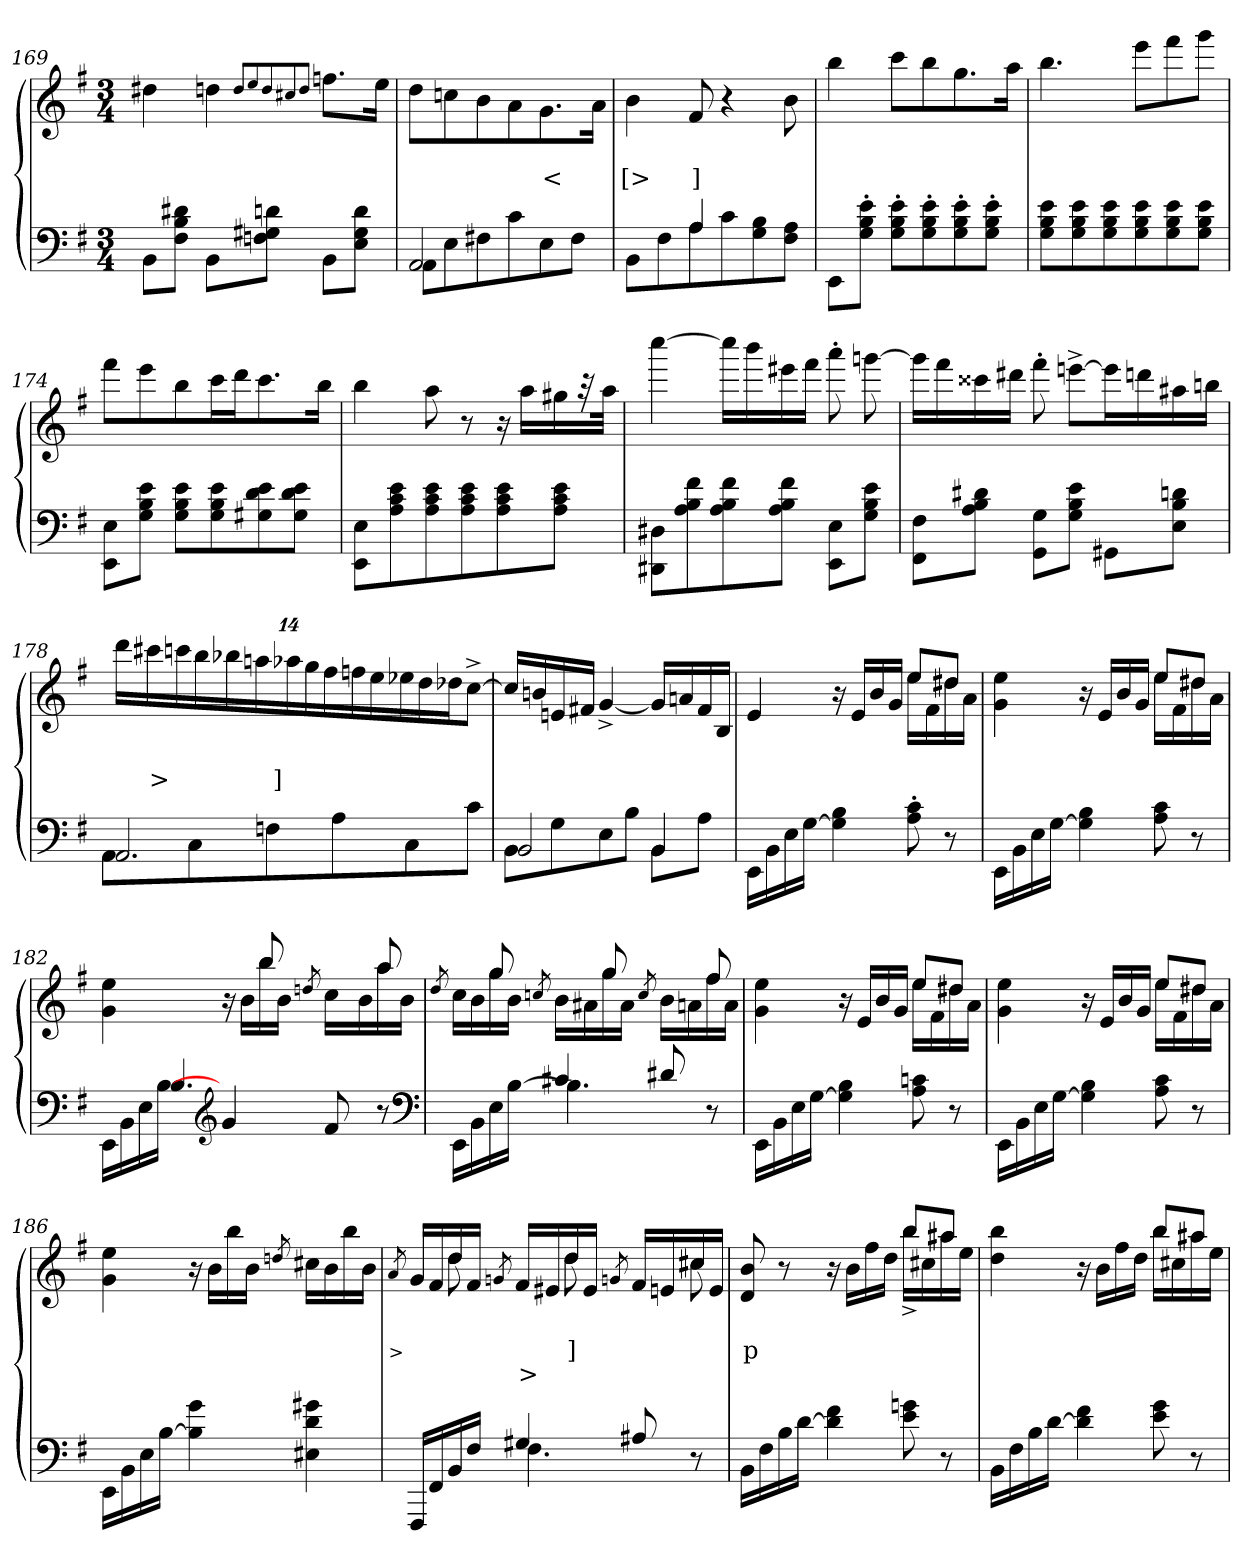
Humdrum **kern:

**kern	**kern	**text	**text	**text
*part2	*part1	*part1	*part1	*part1
*staff2	*staff1	*staff1	*staff1	*staff1
*clefF4	*clefG2	*	*	*
*k[f#]	*k[f#]	*	*	*
*M3/4	*M3/4	*	*	*
=169	=169	=169	=169	=169
8BBL	4dd#X	.	.	.
8d#X 8B 8F#J	.	.	.	.
8BBL	4ddn	.	.	.
8dn 8G#X 8FnJ	.	.	.	.
.	8qqdd/L	.	.	.
.	8qqee/	.	.	.
.	8qqdd/	.	.	.
.	8qqcc#X/	.	.	.
.	8qqdd/J	.	.	.
8BBL	8.ffnL	.	.	.
8d 8G# 8EJ	.	.	.	.
.	16eeJk	.	.	.
=170	=170	=170	=170	=170
*^	*	*	*	*
2AA	8AAL	8dd\L	.	.	.
.	8E	8ccn	.	.	.
.	8F#X	8b	.	.	.
.	8c	8a	.	.	.
4ryy	8E	8.g	.	<	.
.	8F#J	.	.	.	.
.	.	16aJk	.	.	.
=171	=171	=171	=171	=171	=171
4ryy	8BBL	4b	.	[>	.
.	8F#	.	.	.	.
4A	8A	8f#	.	]	.
.	8c	4r	.	.	.
4ryy	8B 8G	.	.	.	.
.	8A 8F#J	8b	.	.	.
*v	*v	*	*	*	*
=172	=172	=172	=172	=172
8EE\L	4bb	.	.	.
8e'> 8B'> 8G'>J	.	.	.	.
8e'> 8B'> 8G'>L	8cccL	.	.	.
8e'> 8B'> 8G'>	8bb	.	.	.
8e'> 8B'> 8G'>	8.gg	.	.	.
8e'> 8B'> 8G'>J	.	.	.	.
.	16aaJk	.	.	.
=173	=173	=173	=173	=173
8e 8B 8GL	4.bb	.	.	.
8e 8B 8G	.	.	.	.
8e 8B 8G	.	.	.	.
8e 8B 8G	8eeeL	.	.	.
8e 8B 8G	8fff#	.	.	.
8e 8B 8GJ	8gggJ	.	.	.
=174	=174	=174	=174	=174
8E 8EEL	8fff#L	.	.	.
8e 8B 8GJ	8eee	.	.	.
8e 8B 8GL	8bb	.	.	.
8e 8B 8G	16cccL	.	.	.
.	16dddJ	.	.	.
8e 8d 8G#X	8.ccc	.	.	.
8e 8d 8G#J	.	.	.	.
.	16bbJk	.	.	.
=175	=175	=175	=175	=175
8E 8EEL	4bb	.	.	.
8e 8c 8A	.	.	.	.
8e 8c 8A	8aa	.	.	.
8e 8c 8A	8r	.	.	.
8e 8c 8A	16r	.	.	.
.	16aaLL	.	.	.
8e 8c 8AJ	16gg#X	.	.	.
.	32r	.	.	.
.	32aaJJk	.	.	.
=176	=176	=176	=176	=176
8D#X 8DD#XL	[4cccc	.	.	.
8f# 8B 8A	.	.	.	.
8f# 8B 8A	16ccccLL]	.	.	.
.	16bbb	.	.	.
8f# 8B 8AJ	16eee#X	.	.	.
.	16fff#JJ	.	.	.
8E 8EEL	8aaa'>	.	.	.
8e 8B 8GJ	[8gggn	.	.	.
=177	=177	=177	=177	=177
8F# 8FF#L	16gggLL]	.	.	.
.	16fff#	.	.	.
8d#X 8B 8AJ	16ccc##X	.	.	.
.	16ddd#XJJ	.	.	.
8G 8GGL	8fff#'>	.	.	.
8e 8B 8GJ	[8eeen^>L	.	.	.
8GG#XL	16eeeL]	.	.	.
.	16dddn	.	.	.
8dn 8B 8EJ	16aa#X	.	.	.
.	16bbnJJ	.	.	.
=178	=178	=178	=178	=178
*^	*	*	*	*
2.AA	8AAL	112%5dddLL	.	.	.
.	.	112%5ccc#X	.	>	.
.	.	112%5cccn	.	.	.
.	8C	.	.	.	.
.	.	112%5bb	.	.	.
.	.	112%5bb-X	.	.	.
.	.	112%5aan	.	.	.
.	8Fn	.	.	.	.
.	.	112%5aa-X	.	]	.
.	.	112%5gg	.	.	.
.	.	112%5ff#	.	.	.
.	8A	.	.	.	.
.	.	112%5ffn	.	.	.
.	.	112%5ee	.	.	.
.	.	112%5ee-X	.	.	.
.	8C	.	.	.	.
.	.	112%5dd	.	.	.
.	.	112%5dd-XJ	.	.	.
.	8cJ	[8cc^>J	.	.	.
=179	=179	=179	=179	=179	=179
8BB\L	2BB/	16ccLL]	.	.	.
.	.	16bn	.	.	.
8G	.	16en	.	.	.
.	.	16f#XJJ	.	.	.
8E	.	[4g^>	.	.	.
8BJ	.	.	.	.	.
8BB\L	4BB/	16gLL]	.	.	.
.	.	16an	.	.	.
8AJ	.	16f#	.	.	.
.	.	16BJJ	.	.	.
*v	*v	*	*	*	*
=180	=180	=180	=180	=180
*	*^	*	*	*
16EE\LL	4e	2ryy	.	.	.
16BB	.	.	.	.	.
16E	.	.	.	.	.
[16GJJ	.	.	.	.	.
4B 4G]	16r	.	.	.	.
.	16eLL	.	.	.	.
.	16b	.	.	.	.
.	16gJJ	.	.	.	.
8c'> 8A'>	8eeL	16eeLL	.	.	.
.	.	16f#	.	.	.
8r	8dd#XJ	16dd#	.	.	.
.	.	16aJJ	.	.	.
=181	=181	=181	=181	=181	=181
16EE\LL	4ee 4g	2ryy	.	.	.
16BB	.	.	.	.	.
16E	.	.	.	.	.
[16GJJ	.	.	.	.	.
4B 4G]	16r	.	.	.	.
.	16eLL	.	.	.	.
.	16b	.	.	.	.
.	16gJJ	.	.	.	.
8c 8A	8eeL	16eeLL	.	.	.
.	.	16f#	.	.	.
8r	8dd#XJ	16dd#	.	.	.
.	.	16aJJ	.	.	.
=182	=182	=182	=182	=182	=182
*^	*	*	*	*	*
16EE\LL	8.ryy	4.ryy	4ee 4g	.	.	.
16BB	.	.	.	.	.	.
16E	.	.	.	.	.	.
[16BJJ	4.B/	.	.	.	.	.
*clefG2	*	*	*	*	*	*
4g	.	.	16r	.	.	.
.	.	.	16bLL	.	.	.
.	.	8bb	16bb	.	.	.
.	.	.	16bJJ	.	.	.
.	.	.	8qddn/	.	.	.
8f#	.	8ryy	16ccLL	.	.	.
.	8.ryy	.	16b	.	.	.
8r	.	8aa	16aa	.	.	.
.	.	.	16bJJ	.	.	.
*clefF4	*	*	*	*	*	*
=183	=183	=183	=183	=183	=183	=183
.	.	.	8qdd/	.	.	.
4ryy	16EE\LL	8ryy	16ccLL	.	.	.
.	16BB	.	16b	.	.	.
.	16E	8gg	16gg	.	.	.
.	[16BJJ	.	16bJJ	.	.	.
.	.	.	8qccn/	.	.	.
4c#X	4.B]	8ryy	16bLL	.	.	.
.	.	.	16a#X	.	.	.
.	.	8gg	16gg	.	.	.
.	.	.	16a#JJ	.	.	.
.	.	.	8qcc/	.	.	.
8d#X	.	8ryy	16bLL	.	.	.
.	.	.	16an	.	.	.
8r	8ryy	8ff#	16ff#	.	.	.
.	.	.	16aJJ	.	.	.
*v	*v	*	*	*	*	*
=184	=184	=184	=184	=184	=184
16EE\LL	2ryy	4ee 4g	.	.	.
16BB	.	.	.	.	.
16E	.	.	.	.	.
[16GJJ	.	.	.	.	.
4B 4G]	.	16r	.	.	.
.	.	16eLL	.	.	.
.	.	16b	.	.	.
.	.	16gJJ	.	.	.
8cn 8A	8eeL	16eeLL	.	.	.
.	.	16f#	.	.	.
8r	8dd#XJ	16dd#	.	.	.
.	.	16aJJ	.	.	.
=185	=185	=185	=185	=185	=185
16EE\LL	2ryy	4ee 4g	.	.	.
16BB	.	.	.	.	.
16E	.	.	.	.	.
[16GJJ	.	.	.	.	.
4B 4G]	.	16r	.	.	.
.	.	16eLL	.	.	.
.	.	16b	.	.	.
.	.	16gJJ	.	.	.
8c 8A	8eeL	16eeLL	.	.	.
.	.	16f#	.	.	.
8r	8dd#XJ	16dd#	.	.	.
.	.	16aJJ	.	.	.
*	*v	*v	*	*	*
=186	=186	=186	=186	=186
16EE\LL	4ee 4g	.	.	.
16BB	.	.	.	.
16E	.	.	.	.
[16BJJ	.	.	.	.
4g 4B]	16r	.	.	.
.	16bLL	.	.	.
.	16bb	.	.	.
.	16bJJ	.	.	.
.	8qddn/	.	.	.
4g#X 4d 4E#X	16cc#XLL	.	.	.
.	16b	.	.	.
.	16bb	.	.	.
.	16bJJ	.	.	.
=187	=187	=187	=187	=187
*	*^	*	*	*
.	.	8qa/	.	>	.
*^	*	*	*	*	*
16FFF#LL	4ryy	8ryy	16g/LL	.	.	.
16FF#	.	.	16f#	.	.	.
16BB	.	8dd\	16dd	.	.	.
16F#JJ	.	.	16f#JJ	.	.	.
.	.	.	8qgn/	.	.	.
4G#X	4.F#	8ryy	16f#/LL	.	.	>
.	.	.	16e#X	.	.	.
.	.	8dd\	16dd	.	]	.
.	.	.	16e#JJ	.	.	.
.	.	.	8qgn/	.	.	.
8A#X	.	8ryy	16f#/LL	.	.	.
.	.	.	16en	.	.	.
8r	8ryy	8cc#X\	16cc#	.	.	.
.	.	.	16eJJ	.	.	.
*v	*v	*	*	*	*	*
=188	=188	=188	=188	=188	=188
16BBLL	2ryy	8b 8d	.	p	.
16F#	.	.	.	.	.
16B	.	8r	.	.	.
[16dJJ	.	.	.	.	.
4f# 4d]	.	16r	.	.	.
.	.	16bLL	.	.	.
.	.	16ff#	.	.	.
.	.	16ddJJ	.	.	.
8gn 8e	8bbL	16bb^>LL	.	.	.
.	.	16cc#X	.	.	.
8r	8aa#XJ	16aa#	.	.	.
.	.	16eeJJ	.	.	.
=189	=189	=189	=189	=189	=189
16BBLL	2ryy	4bb 4dd	.	.	.
16F#	.	.	.	.	.
16B	.	.	.	.	.
[16dJJ	.	.	.	.	.
4f# 4d]	.	16r	.	.	.
.	.	16bLL	.	.	.
.	.	16ff#	.	.	.
.	.	16ddJJ	.	.	.
8g 8e	8bbL	16bbLL	.	.	.
.	.	16cc#X	.	.	.
8r	8aa#XJ	16aa#	.	.	.
.	.	16eeJJ	.	.	.
*	*v	*v	*	*	*
=	=	=	=	=
*-	*-	*-	*-	*-
